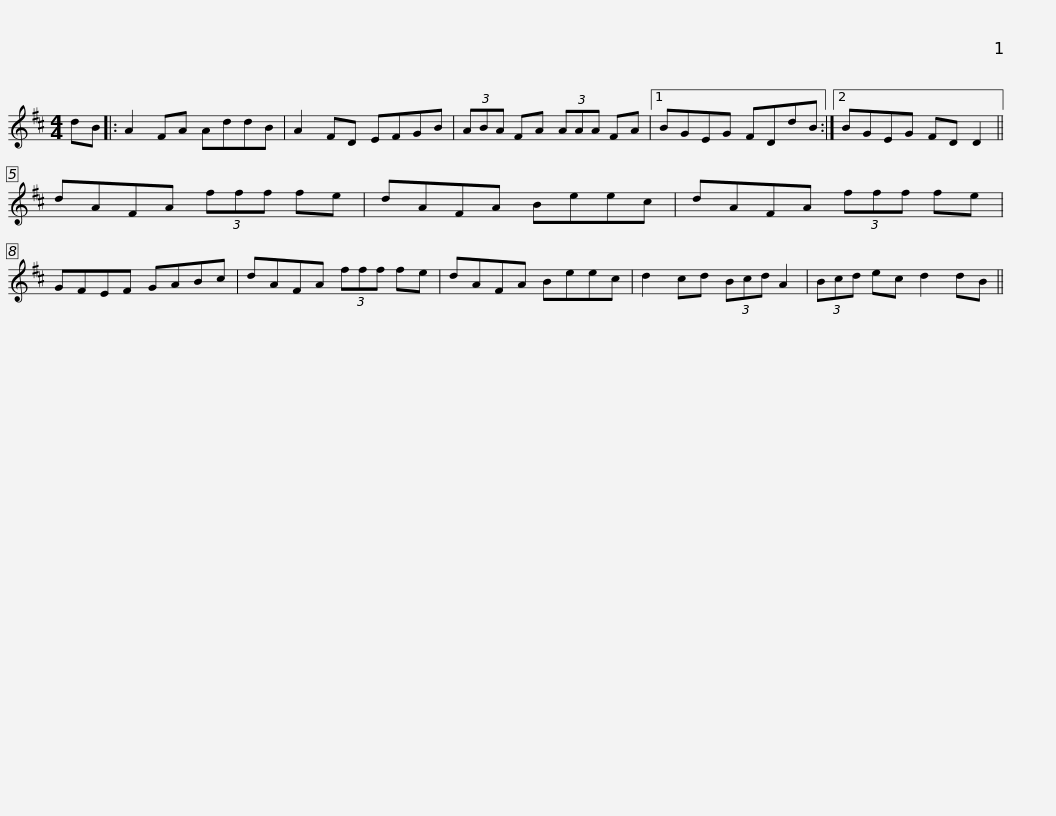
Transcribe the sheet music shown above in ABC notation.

X:1
L:1/8
M:4/4
I:linebreak $
K:D
V:1 treble
V:1
 dB |: A2 FA AddB | A2 FD EFGB | (3ABA FA (3AAA FA |1 BGEG FDdB :|2 %5
 BGEG FD D2 ||$ dAFA (3fff fe | dAFA Beec | dAFA (3fff fe | GFEF GABc | %10
 dAFA (3fff fe |$ dAFA Beec | d2 cd (3Bcd A2 | (3Bcd ec d2 dB || %14
